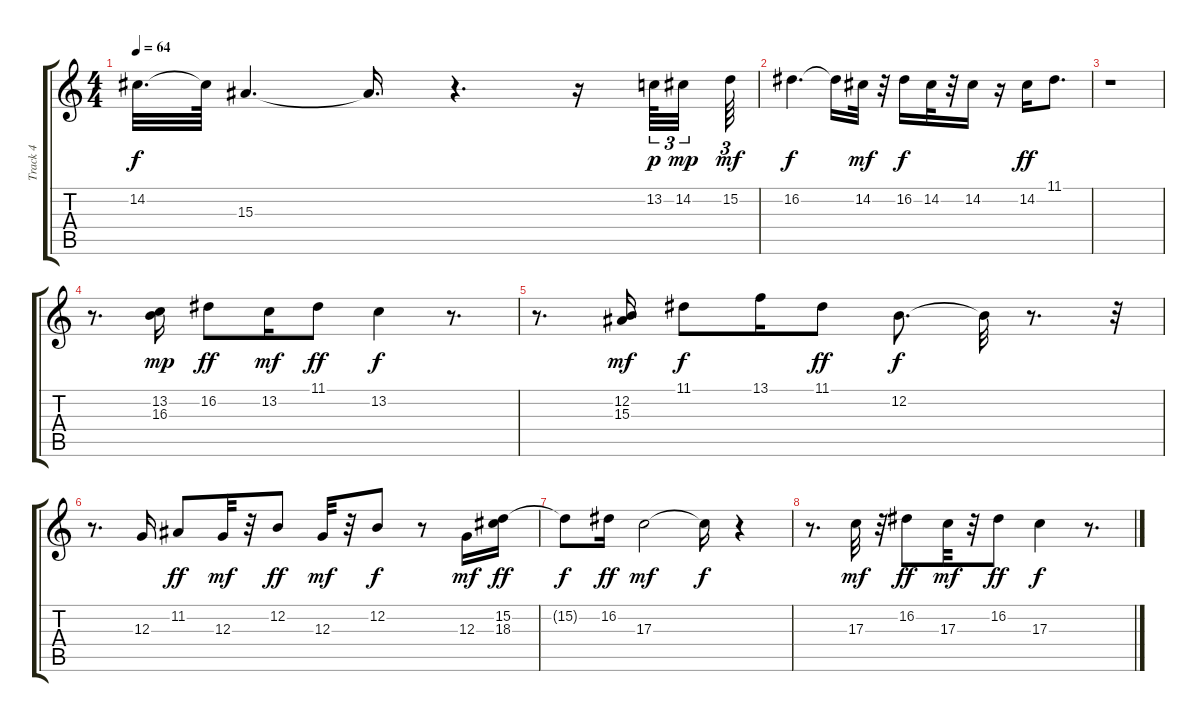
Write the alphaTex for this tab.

\track ("Track 4" "Track 4") {instrument recorder}
\staff {score tabs}
\tuning (E4 B3 G3 D3 A2 E2) {hide}
\ts (4 4)
\tempo 64
\clef g2
\ks c
14.2{t}.32{d dy f} 14.2{t}.64 15.3.4{d} 15.3{t}.16{d} r.4{d} r.16 13.2.64{tu (3 2) dy p} 14.2.32{tu (3 2) dy mp} 15.2.64{tu (3 2) dy mf} |
16.2.4{d dy f} 16.2{t}.16 14.2.32{dy mf} r.32 16.2.16{dy f} 14.2.32 r.32 14.2.16 r.16 14.2.16{dy ff} 11.1.8{d} |
r.1 |
r.8{d} (13.2 16.3).16{dy mp} 16.2.8{dy ff} 13.2.16{dy mf} 11.1.8{dy ff} 13.2.4{dy f} r.8{d} |
r.8{d} (12.2 15.3).16{dy mf} 11.1.8{dy f} 13.1.16 11.1.8{dy ff} 12.2.8{d dy f} 12.2{t}.32 r.8{d} r.32 |
r.8{d} 12.3.16 11.2.8{dy ff} 12.3.32{dy mf} r.32 12.2.8{dy ff} 12.3.32{dy mf} r.32 12.2.8{dy f} r.8 12.3.16{dy mf} (15.2 18.3).16{dy ff} |
15.2{t}.8{dy f} 16.2.16{dy ff} 17.3.2{dy mf} 17.3{t}.16{dy f} r.4 |
r.8{d} 17.3.32{dy mf} r.32 16.2.8{dy ff} 17.3.32{dy mf} r.32 16.2.8{dy ff} 17.3.4{dy f} r.8{d}
